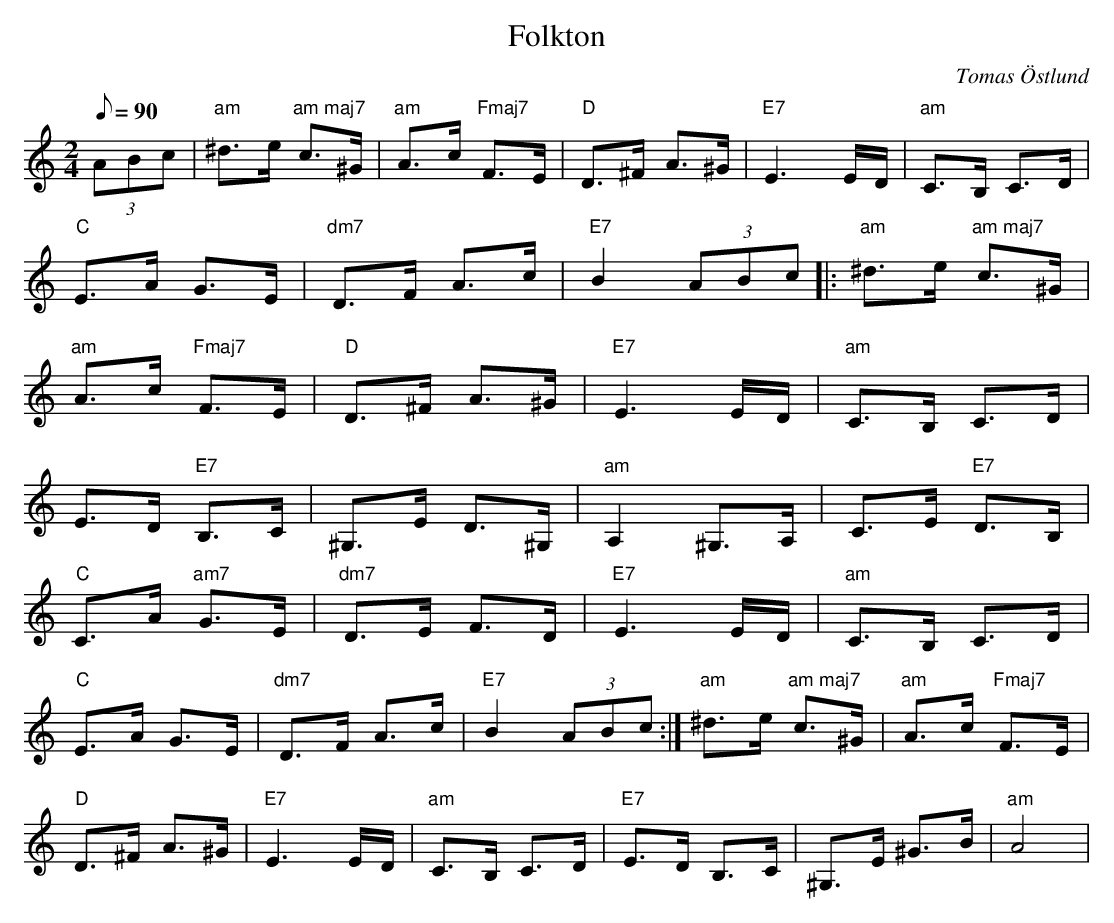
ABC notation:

X:1
T:Folkton
C:Tomas Östlund
M:2/4
L:1/8
Q:90
K:Am
(3ABc |"am" ^d>e "am maj7"c>^G |"am"  A>c "Fmaj7"F>E |"D" D>^F A>^G | "E7"E3E/D/ |"am" C>B, C>D |
"C"E>A G>E |"dm7" D>F A>c |"E7" B2 (3ABc |: "am"^d>e "am maj7"c>^G |
"am"A>c "Fmaj7"F>E |"D" D>^F A>^G |"E7" E3E/D/ |"am" C>B, C>D |
E>D "E7"B,>C | ^G,>E D>^G, |"am" A,2 ^G,>A, | C>E "E7"D>B, |
"C"C>A "am7"G>E | "dm7"D>E F>D | "E7"E3E/D/ | "am"C>B, C>D |
"C"E>A G>E | "dm7"D>F A>c | "E7"B2 (3ABc :|"am" ^d>e "am maj7"c>^G |"am"  A>c "Fmaj7"F>E |
"D" D>^F A>^G | "E7"E3E/D/ |"am" C>B, C>D |"E7"E>D B,>C |^G,>E ^G>B|"am" A4|
